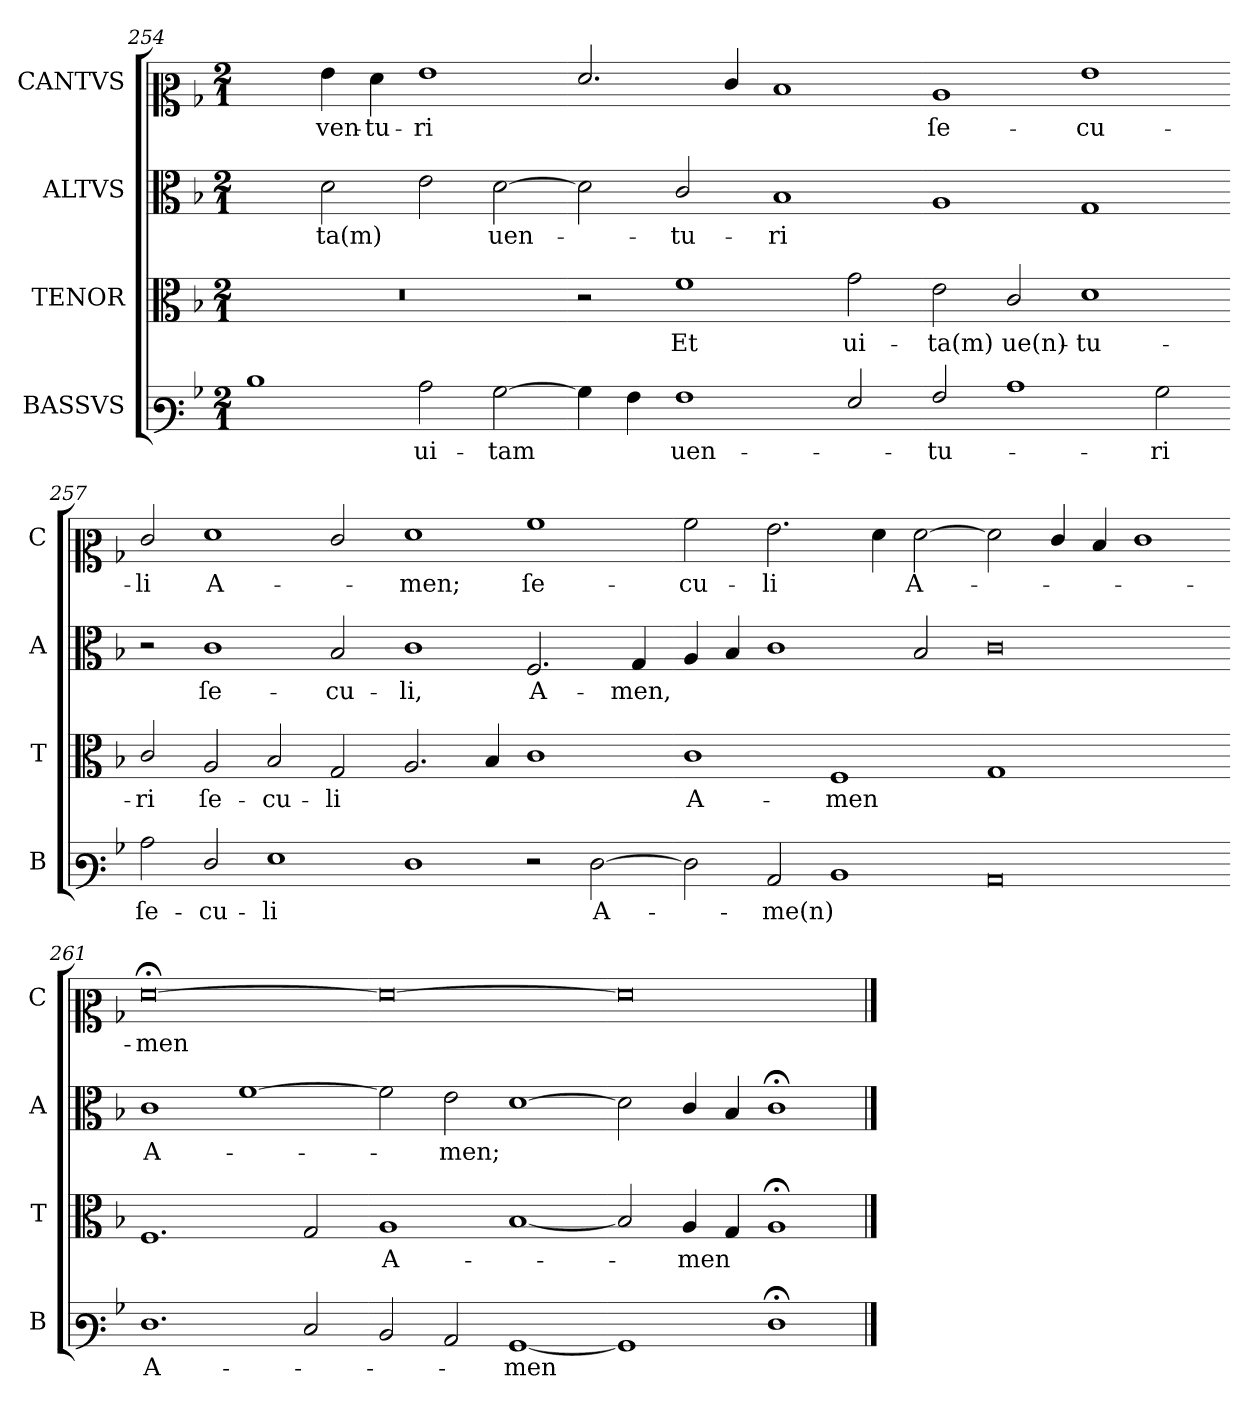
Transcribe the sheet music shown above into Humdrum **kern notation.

**kern	**text	**kern	**text	**kern	**text	**kern	**text
*part4	*part4	*part3	*part3	*part2	*part2	*part1	*part1
*staff4	*staff4	*staff3	*staff3	*staff2	*staff2	*staff1	*staff1
*I"BASSVS	*	*I"TENOR	*	*I"ALTVS	*	*I"CANTVS	*
*I'B	*	*I'T	*	*I'A	*	*I'C	*
*clefF3	*	*clefC3	*	*clefC3	*	*clefC2	*
*k[b-]	*	*k[b-]	*	*k[b-]	*	*k[b-]	*
*F:	*	*F:	*	*F:	*	*F:	*
*M2/1	*	*M2/1	*	*M2/1	*	*M2/1	*
=254	=254	=254	=254	=254	=254	=254	=254
1d	.	0r	.	2ryy	.	2ryy	.
.	.	.	.	2d\	-ta(m)	4g\	ven-
.	.	.	.	.	.	4f\	-tu-
2c\	ui-	.	.	2e\	.	1g	-ri
[2B-\	-tam	.	.	[2d\	uen-	.	.
=255-	=255-	=255-	=255-	=255-	=255-	=255-	=255-
4B-\]	.	2r	.	2d\]	.	2.f/	.
4A\	.	.	.	.	.	.	.
1A	uen-	1f	Et	2c/	-tu-	.	.
.	.	.	.	.	.	4e/	.
.	.	.	.	1B-	-ri	1d	.
2G/	.	2g\	ui-	.	.	.	.
=256-	=256-	=256-	=256-	=256-	=256-	=256-	=256-
2A/	-tu-	2e\	-ta(m)	1A	.	1c	ſe-
1c	.	2c/	ue(n)-	.	.	.	.
.	.	1d	-tu-	1G	.	1g	-cu-
2B-\	-ri	.	.	.	.	.	.
=257-	=257-	=257-	=257-	=257-	=257-	=257-	=257-
2c\	ſe-	2c/	-ri	2r	.	2e/	-li
2F/	-cu-	2A/	ſe-	1c	ſe-	1f	A-
1G	-li	2B-/	-cu-	.	.	.	.
.	.	2G/	-li	2B-/	-cu-	2e/	.
=258-	=258-	=258-	=258-	=258-	=258-	=258-	=258-
1F	.	2.A/	.	1c	-li,	1f	-men;
.	.	4B-/	.	.	.	.	.
2r	.	1c	.	2.F/	A-	1a	ſe-
[2F\	A-	.	.	.	.	.	.
.	.	.	.	4G/	-men,	.	.
=259-	=259-	=259-	=259-	=259-	=259-	=259-	=259-
2F\]	.	1c	A-	4A/	.	2a\	-cu-
.	.	.	.	4B-/	.	.	.
2C/	-me(n)	.	.	1c	.	2.g\	-li
1D	.	1F	-men	.	.	.	.
.	.	.	.	.	.	4f\	.
.	.	.	.	2B-/	.	[2f\	A-
=260-	=260-	=260-	=260-	=260-	=260-	=260-	=260-
!	!	!LO:N:vis=1	!	!	!	!	!
0C	.	0G	.	0c	.	2f\]	.
.	.	.	.	.	.	4e/	.
.	.	.	.	.	.	4d/	.
.	.	.	.	.	.	1e	.
=261-	=261-	=261-	=261-	=261-	=261-	=261-	=261-
1.F	A-	1.F	.	1c	A-	[0f;	-men
.	.	.	.	[1f	.	.	.
2E/	.	2G/	.	.	.	.	.
=262-	=262-	=262-	=262-	=262-	=262-	=262-	=262-
2D/	.	1A	A-	2f]	.	0f_	.
2C/	.	.	.	2e\	-men;	.	.
[1BB-	-men	[1B-	.	[1d	.	.	.
=263-	=263-	=263-	=263-	=263-	=263-	=263-	=263-
1BB-]	.	2B-]	.	2d]	.	0f]	.
.	.	4A/	-men	4c/	.	.	.
.	.	4G/	.	4B-/	.	.	.
1F;	.	1A;<	.	1c;	.	.	.
==	==	==	==	==	==	==	==
*-	*-	*-	*-	*-	*-	*-	*-
